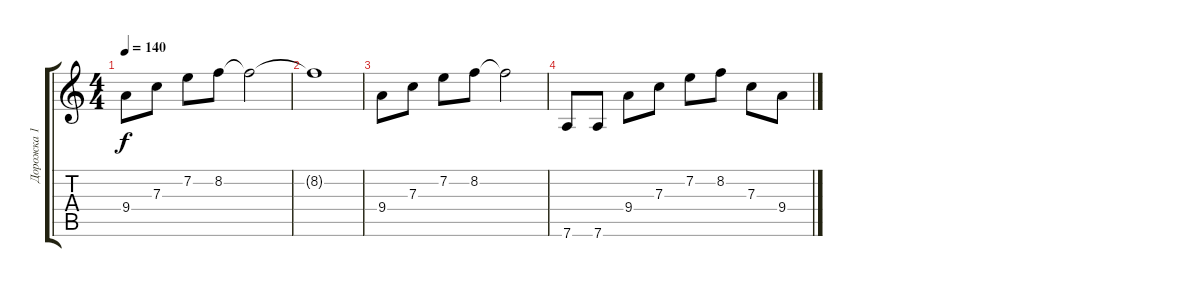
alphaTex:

\track ("Дорожка 1" "Дорожка 1") {instrument acousticguitarsteel}
\staff {score tabs}
\tuning (D4 A3 F3 C3 G2 D2) {hide}
\ts (4 4)
\tempo 140
\clef g2
\ks c
9.4.8{dy f} 7.3.8 7.2.8 8.2.8 8.2{t}.2 |
8.2{t}.1 |
9.4.8 7.3.8 7.2.8 8.2.8 8.2{t}.2 |
7.6.8 7.6.8 9.4.8 7.3.8 7.2.8 8.2.8 7.3.8 9.4.8
